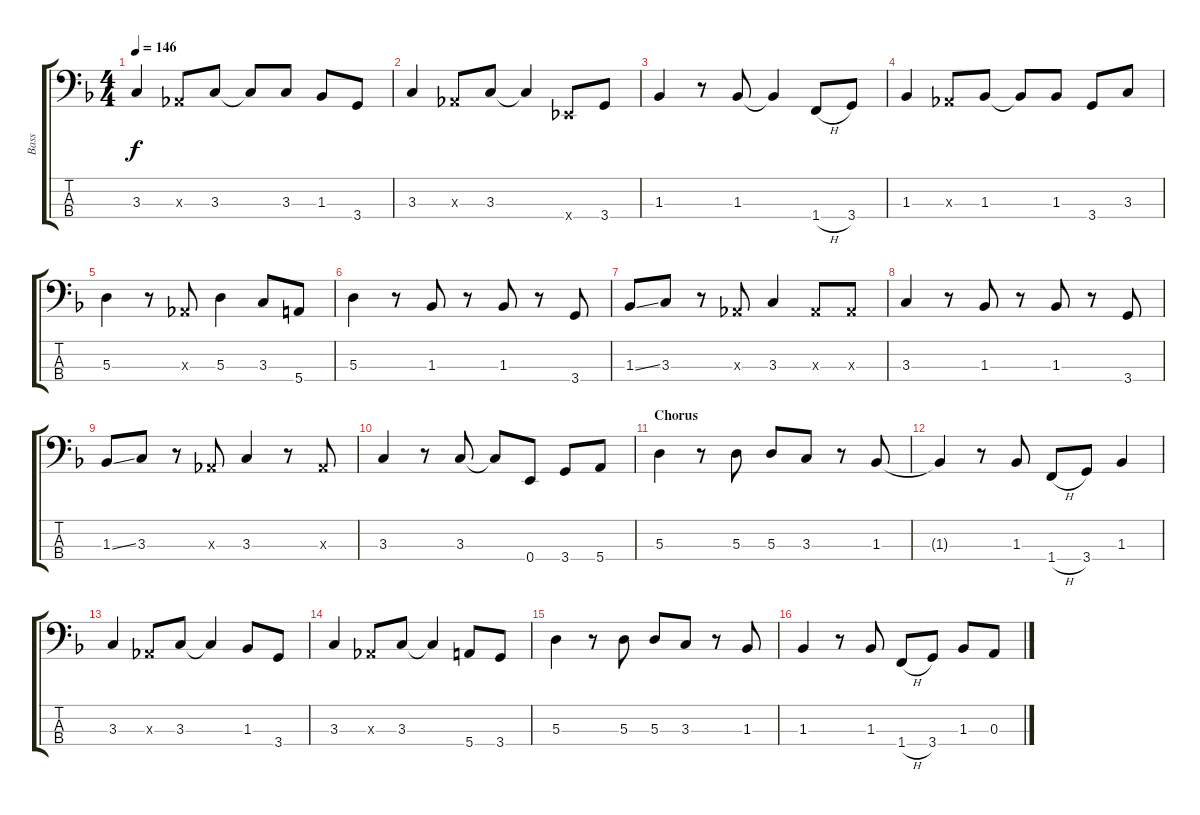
\track ("Bass" "Bass") {instrument electricbassfinger}
\staff {score tabs}
\tuning (G2 D2 A1 E1) {hide}
\ts (4 4)
\tempo 146
\clef f4
\ks f
3.3.4{dy f} -1.3{x}.8 3.3.8 3.3{t}.8 3.3.8 1.3.8 3.4.8 |
3.3.4 -1.3{x}.8 3.3.8 3.3{t}.4 -1.4{x}.8 3.4.8 |
1.3.4 r.8 1.3.8 1.3{t}.4 1.4{h}.8 3.4.8 |
1.3.4 -1.3{x}.8 1.3.8 1.3{t}.8 1.3.8 3.4.8 3.3.8 |
5.3.4 r.8 -1.3{x}.8 5.3.4 3.3.8 5.4.8 |
5.3.4 r.8 1.3.8 r.8 1.3.8 r.8 3.4.8 |
1.3{ss}.8 3.3.8 r.8 -1.3{x}.8 3.3.4 -1.3{x}.8 -1.3{x}.8 |
3.3.4 r.8 1.3.8 r.8 1.3.8 r.8 3.4.8 |
1.3{ss}.8 3.3.8 r.8 -1.3{x}.8 3.3.4 r.8 -1.3{x}.8 |
3.3.4 r.8 3.3.8 3.3{t}.8 0.4.8 3.4.8 5.4.8 |
\section ("" "Chorus")
5.3.4 r.8 5.3.8 5.3.8 3.3.8 r.8 1.3.8 |
1.3{t}.4 r.8 1.3.8 1.4{h}.8 3.4.8 1.3.4 |
3.3.4 -1.3{x}.8 3.3.8 3.3{t}.4 1.3.8 3.4.8 |
3.3.4 -1.3{x}.8 3.3.8 3.3{t}.4 5.4.8 3.4.8 |
5.3.4 r.8 5.3.8 5.3.8 3.3.8 r.8 1.3.8 |
1.3.4 r.8 1.3.8 1.4{h}.8 3.4.8 1.3.8 0.3.8
